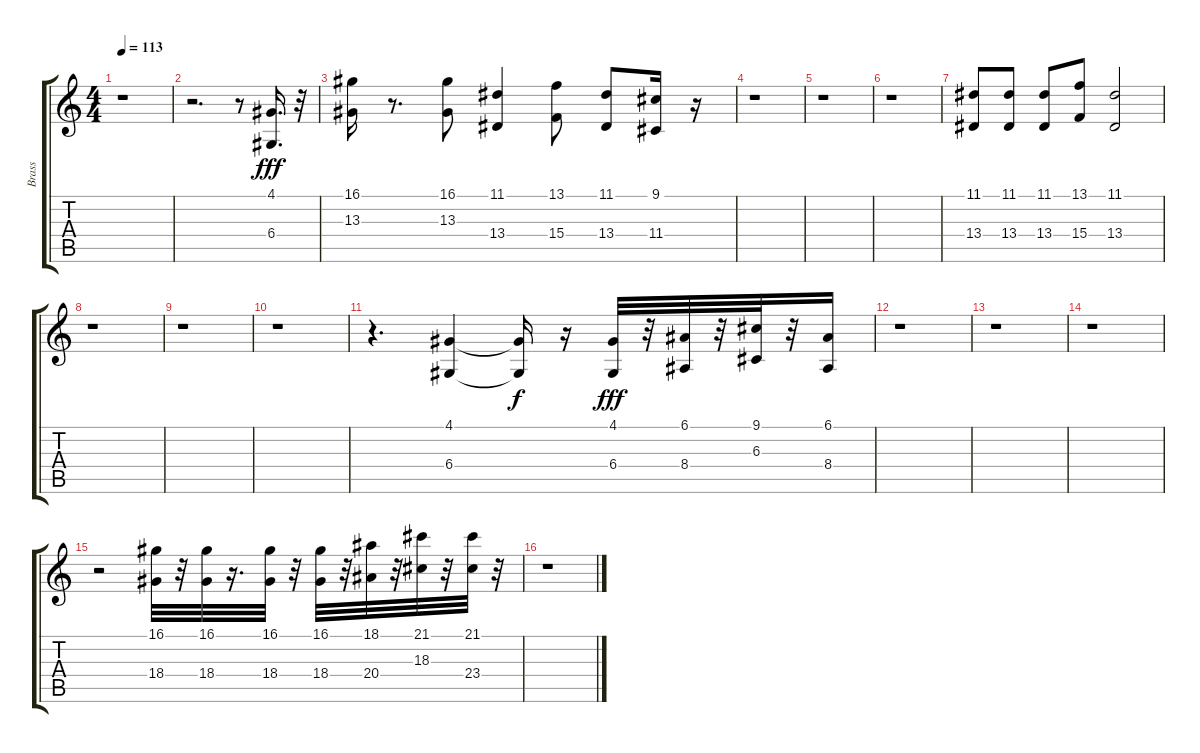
\track ("Brass" "Brass") {instrument brasssection}
\staff {score tabs}
\tuning (E4 B3 G3 D3 A2 E2) {hide}
\ts (4 4)
\tempo 113
\clef g2
\ks c
r.1{dy fff} |
r.2{d} r.8 (4.1 6.4).16{d} r.32 |
(16.1 13.3).16 r.8{d} (16.1 13.3).8 (11.1 13.4).4 (13.1 15.4).8 (11.1 13.4).8 (9.1 11.4).16 r.16 |
r.1 |
r.1 |
r.1 |
(11.1 13.4).8 (11.1 13.4).8 (11.1 13.4).8 (13.1 15.4).8 (11.1 13.4).2 |
r.1 |
r.1 |
r.1 |
r.4{d} (4.1 6.4).4 (4.1{t} 6.4{t}).16{dy f} r.16 (4.1 6.4).32{dy fff} r.32 (6.1 8.4).32 r.32 (9.1 6.3).32 r.32 (6.1 8.4).16 |
r.1 |
r.1 |
r.1 |
r.2 (16.1 18.4).32 r.32 (16.1 18.4).32 r.16{d} (16.1 18.4).32 r.32 (16.1 18.4).32 r.32 (18.1 20.4).32 r.32 (21.1 18.3).32 r.32 (21.1 23.4).32 r.32 |
r.1
